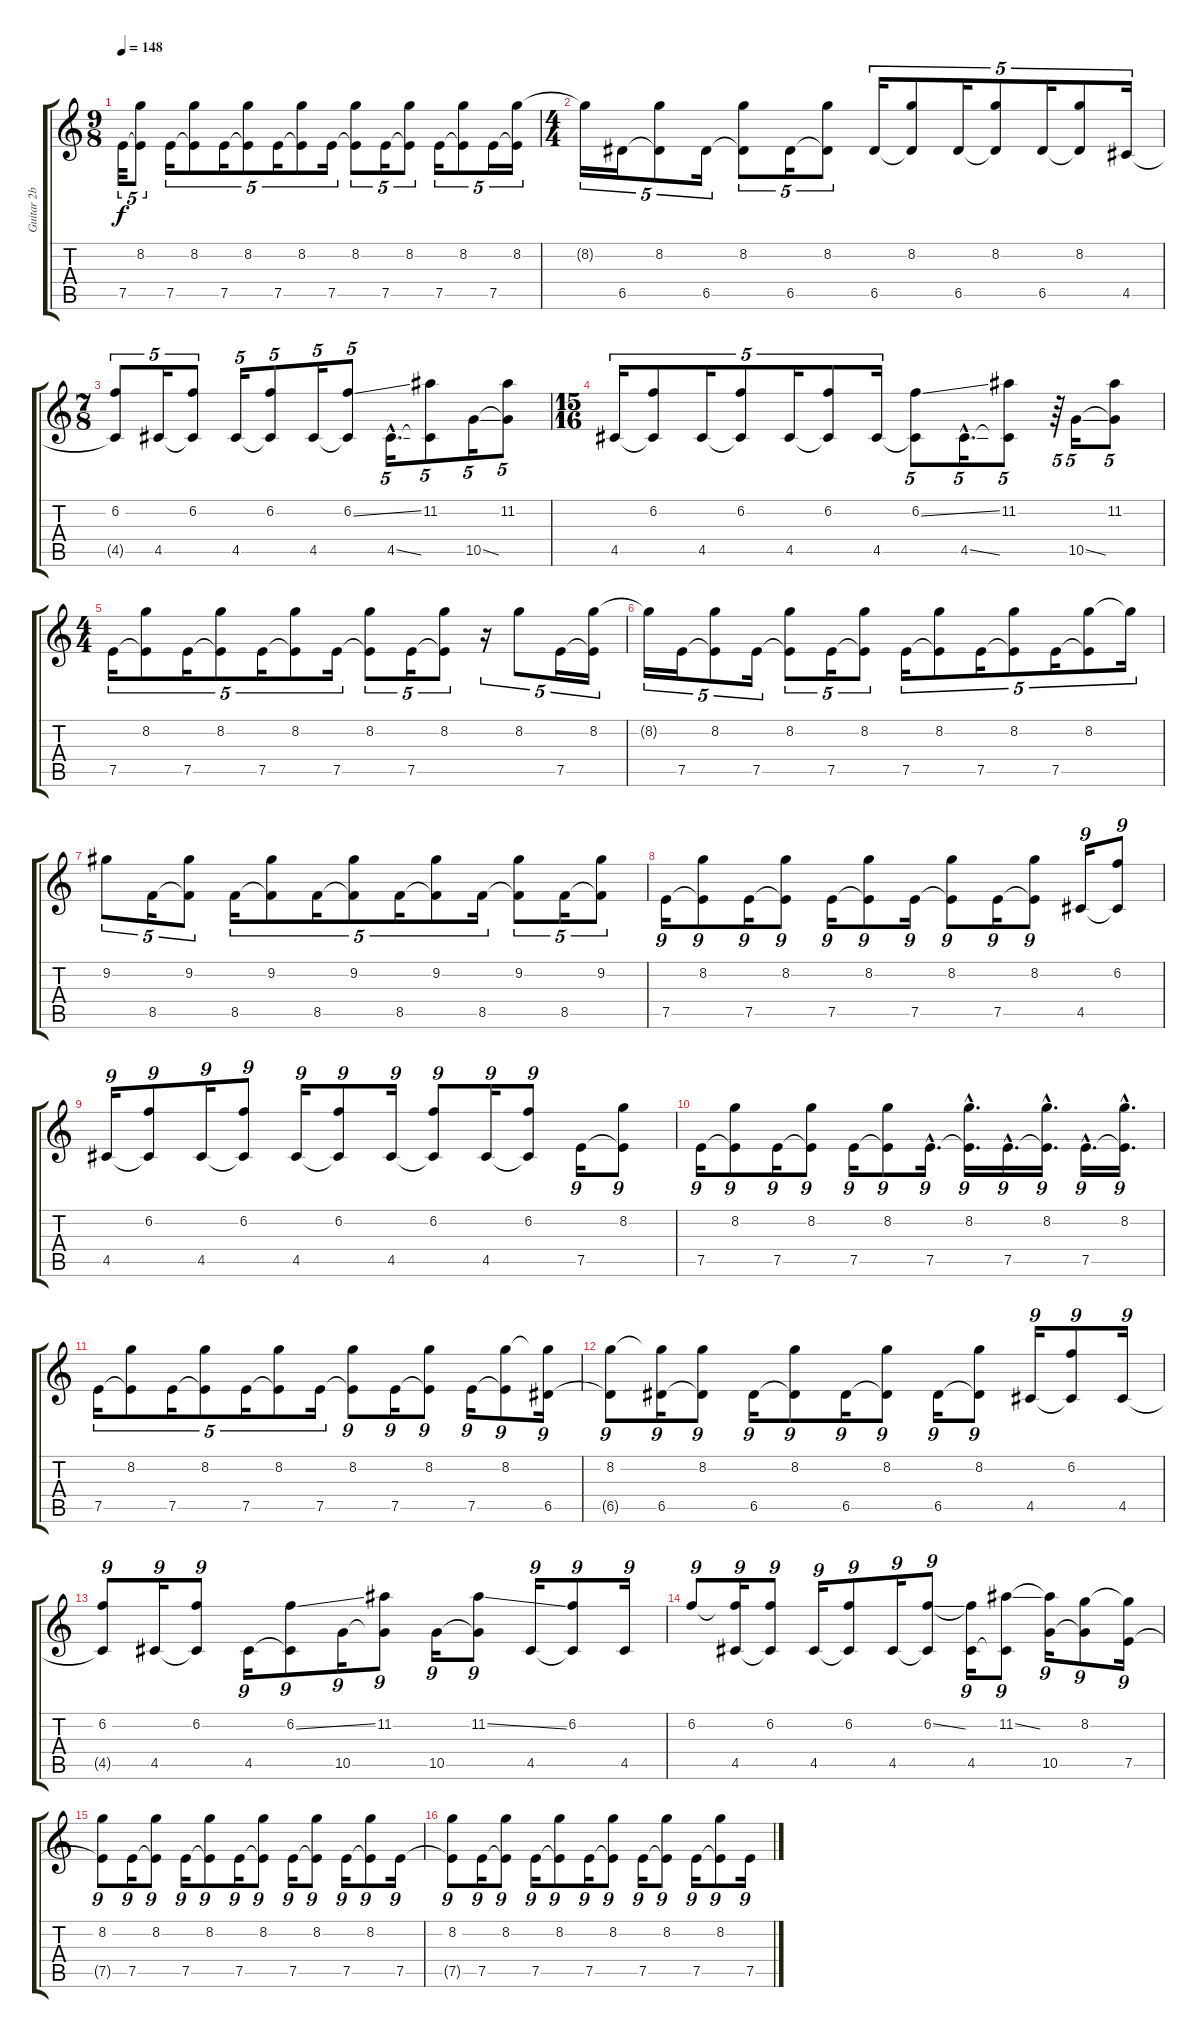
\track ("Guitar 2b" "Guitar 2b") {instrument electricguitarjazz}
\staff {score tabs}
\tuning (E4 B3 G3 D3 A2 E2) {hide}
\ts (9 8)
\tempo 148
\clef g2
\ks c
7.5.32{tu (5 4) dy f} (8.2 7.5{t}).8{tu (5 4)} 7.5.16{tu (5 4)} (8.2 7.5{t}).8{tu (5 4)} 7.5.16{tu (5 4)} (8.2 7.5{t}).8{tu (5 4)} 7.5.16{tu (5 4)} (8.2 7.5{t}).8{tu (5 4)} 7.5.16{tu (5 4)} (8.2 7.5{t}).8{tu (5 4)} 7.5.16{tu (5 4)} (8.2 7.5{t}).8{tu (5 4)} 7.5.16{tu (5 4)} (8.2 7.5{t}).8{tu (5 4)} 7.5.16{tu (5 4)} (8.2 7.5{t}).16{tu (5 4)} |
\ts (4 4)
8.2{t}.16{tu (5 4)} 6.5.16{tu (5 4)} (8.2 6.5{t}).8{tu (5 4)} 6.5.16{tu (5 4)} (8.2 6.5{t}).8{tu (5 4)} 6.5.16{tu (5 4)} (8.2 6.5{t}).8{tu (5 4)} 6.5.16{tu (5 4)} (8.2 6.5{t}).8{tu (5 4)} 6.5.16{tu (5 4)} (8.2 6.5{t}).8{tu (5 4)} 6.5.16{tu (5 4)} (8.2 6.5{t}).8{tu (5 4)} 4.5.16{tu (5 4)} |
\ts (7 8)
(6.2 4.5{t}).8{tu (5 4)} 4.5.16{tu (5 4)} (6.2 4.5{t}).8{tu (5 4)} 4.5.16{tu (5 4)} (6.2 4.5{t}).8{tu (5 4)} 4.5.16{tu (5 4)} (6.2{ss} 4.5{t}).8{tu (5 4)} 4.5{ss hac}.16{d tu (5 4)} (11.2 4.5{t}).8{tu (5 4)} 10.5{ss}.16{tu (5 4)} (11.2 10.5{t}).8{tu (5 4)} |
\ts (15 16)
4.5.16{tu (5 4)} (6.2 4.5{t}).8{tu (5 4)} 4.5.16{tu (5 4)} (6.2 4.5{t}).8{tu (5 4)} 4.5.16{tu (5 4)} (6.2 4.5{t}).8{tu (5 4)} 4.5.16{tu (5 4)} (6.2{ss} 4.5{t}).8{tu (5 4)} 4.5{ss hac}.16{d tu (5 4)} (11.2 4.5{t}).8{tu (5 4)} r.64{tu (5 4)} 10.5{ss}.16{tu (5 4)} (11.2 10.5{t}).8{tu (5 4)} |
\ts (4 4)
7.5.16{tu (5 4)} (8.2 7.5{t}).8{tu (5 4)} 7.5.16{tu (5 4)} (8.2 7.5{t}).8{tu (5 4)} 7.5.16{tu (5 4)} (8.2 7.5{t}).8{tu (5 4)} 7.5.16{tu (5 4)} (8.2 7.5{t}).8{tu (5 4)} 7.5.16{tu (5 4)} (8.2 7.5{t}).8{tu (5 4)} r.16{tu (5 4)} 8.2.8{tu (5 4)} 7.5.16{tu (5 4)} (8.2 7.5{t}).16{tu (5 4)} |
8.2{t}.16{tu (5 4)} 7.5.16{tu (5 4)} (8.2 7.5{t}).8{tu (5 4)} 7.5.16{tu (5 4)} (8.2 7.5{t}).8{tu (5 4)} 7.5.16{tu (5 4)} (8.2 7.5{t}).8{tu (5 4)} 7.5.16{tu (5 4)} (8.2 7.5{t}).8{tu (5 4)} 7.5.16{tu (5 4)} (8.2 7.5{t}).8{tu (5 4)} 7.5.16{tu (5 4)} (8.2 7.5{t}).8{tu (5 4)} 8.2{t}.16{tu (5 4)} |
9.2.8{tu (5 4)} 8.5.16{tu (5 4)} (9.2 8.5{t}).8{tu (5 4)} 8.5.16{tu (5 4)} (9.2 8.5{t}).8{tu (5 4)} 8.5.16{tu (5 4)} (9.2 8.5{t}).8{tu (5 4)} 8.5.16{tu (5 4)} (9.2 8.5{t}).8{tu (5 4)} 8.5.16{tu (5 4)} (9.2 8.5{t}).8{tu (5 4)} 8.5.16{tu (5 4)} (9.2 8.5{t}).8{tu (5 4)} |
7.5.16{tu (9 8)} (8.2 7.5{t}).8{tu (9 8)} 7.5.16{tu (9 8)} (8.2 7.5{t}).8{tu (9 8)} 7.5.16{tu (9 8)} (8.2 7.5{t}).8{tu (9 8)} 7.5.16{tu (9 8)} (8.2 7.5{t}).8{tu (9 8)} 7.5.16{tu (9 8)} (8.2 7.5{t}).8{tu (9 8)} 4.5.16{tu (9 8)} (6.2 4.5{t}).8{tu (9 8)} |
4.5.16{tu (9 8)} (6.2 4.5{t}).8{tu (9 8)} 4.5.16{tu (9 8)} (6.2 4.5{t}).8{tu (9 8)} 4.5.16{tu (9 8)} (6.2 4.5{t}).8{tu (9 8)} 4.5.16{tu (9 8)} (6.2 4.5{t}).8{tu (9 8)} 4.5.16{tu (9 8)} (6.2 4.5{t}).8{tu (9 8)} 7.5.16{tu (9 8)} (8.2 7.5{t}).8{tu (9 8)} |
7.5.16{tu (9 8)} (8.2 7.5{t}).8{tu (9 8)} 7.5.16{tu (9 8)} (8.2 7.5{t}).8{tu (9 8)} 7.5.16{tu (9 8)} (8.2 7.5{t}).8{tu (9 8)} 7.5{hac}.16{d tu (9 8)} (8.2{hac} 7.5{hac t}).16{d tu (9 8)} 7.5{hac}.16{d tu (9 8)} (8.2{hac} 7.5{hac t}).16{d tu (9 8)} 7.5{hac}.16{d tu (9 8)} (8.2{hac} 7.5{hac t}).16{d tu (9 8)} |
7.5.16{tu (5 4)} (8.2 7.5{t}).8{tu (5 4)} 7.5.16{tu (5 4)} (8.2 7.5{t}).8{tu (5 4)} 7.5.16{tu (5 4)} (8.2 7.5{t}).8{tu (5 4)} 7.5.16{tu (5 4)} (8.2 7.5{t}).8{tu (9 8)} 7.5.16{tu (9 8)} (8.2 7.5{t}).8{tu (9 8)} 7.5.16{tu (9 8)} (8.2 7.5{t}).8{tu (9 8)} (8.2{t} 6.5).16{tu (9 8)} |
(8.2 6.5{t}).8{tu (9 8)} (8.2{t} 6.5).16{tu (9 8)} (8.2 6.5{t}).8{tu (9 8)} 6.5.16{tu (9 8)} (8.2 6.5{t}).8{tu (9 8)} 6.5.16{tu (9 8)} (8.2 6.5{t}).8{tu (9 8)} 6.5.16{tu (9 8)} (8.2 6.5{t}).8{tu (9 8)} 4.5.16{tu (9 8)} (6.2 4.5{t}).8{tu (9 8)} 4.5.16{tu (9 8)} |
(6.2 4.5{t}).8{tu (9 8)} 4.5.16{tu (9 8)} (6.2 4.5{t}).8{tu (9 8)} 4.5.16{tu (9 8)} (6.2{ss} 4.5{t}).8{tu (9 8)} 10.5.16{tu (9 8)} (11.2 10.5{t}).8{tu (9 8)} 10.5.16{tu (9 8)} (11.2{ss} 10.5{t}).8{tu (9 8)} 4.5.16{tu (9 8)} (6.2 4.5{t}).8{tu (9 8)} 4.5.16{tu (9 8)} |
6.2.8{tu (9 8)} (6.2{t} 4.5).16{tu (9 8)} (6.2 4.5{t}).8{tu (9 8)} 4.5.16{tu (9 8)} (6.2 4.5{t}).8{tu (9 8)} 4.5.16{tu (9 8)} (6.2{ss} 4.5{t}).8{tu (9 8)} (6.2{t} 4.5).16{tu (9 8)} (11.2{ss} 4.5{t}).8{tu (9 8)} (11.2{t} 10.5).16{tu (9 8)} (8.2 10.5{t}).8{tu (9 8)} (8.2{t} 7.5).16{tu (9 8)} |
(8.2 7.5{t}).8{tu (9 8)} 7.5.16{tu (9 8)} (8.2 7.5{t}).8{tu (9 8)} 7.5.16{tu (9 8)} (8.2 7.5{t}).8{tu (9 8)} 7.5.16{tu (9 8)} (8.2 7.5{t}).8{tu (9 8)} 7.5.16{tu (9 8)} (8.2 7.5{t}).8{tu (9 8)} 7.5.16{tu (9 8)} (8.2 7.5{t}).8{tu (9 8)} 7.5.16{tu (9 8)} |
(8.2 7.5{t}).8{tu (9 8)} 7.5.16{tu (9 8)} (8.2 7.5{t}).8{tu (9 8)} 7.5.16{tu (9 8)} (8.2 7.5{t}).8{tu (9 8)} 7.5.16{tu (9 8)} (8.2 7.5{t}).8{tu (9 8)} 7.5.16{tu (9 8)} (8.2 7.5{t}).8{tu (9 8)} 7.5.16{tu (9 8)} (8.2 7.5{t}).8{tu (9 8)} 7.5.16{tu (9 8)}
